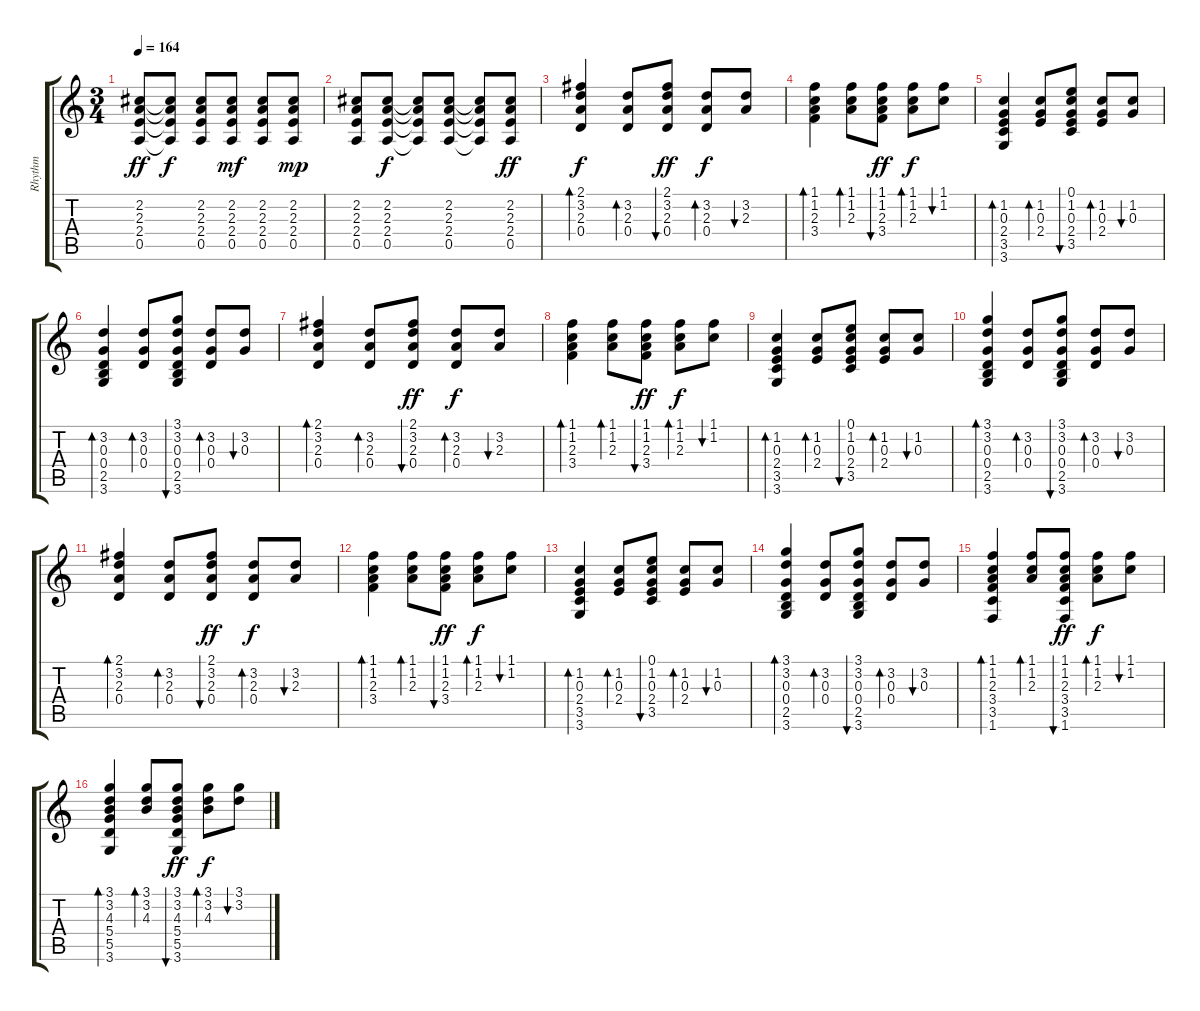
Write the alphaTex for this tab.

\track ("Rhythm" "Rhythm") {instrument electricguitarjazz}
\staff {score tabs}
\tuning (E4 B3 G3 D3 A2 E2) {hide}
\ts (3 4)
\tempo 164
\clef g2
\ks c
(2.2 2.3 2.4 0.5).8{dy ff} (2.2{t} 2.3{t} 2.4{t} 0.5{t}).8{dy f} (2.2 2.3 2.4 0.5).8 (2.2 2.3 2.4 0.5).8{dy mf} (2.2 2.3 2.4 0.5).8 (2.2 2.3 2.4 0.5).8{dy mp} |
(2.2 2.3 2.4 0.5).8 (2.2 2.3 2.4 0.5).8{dy f} (2.2{t} 2.3{t} 2.4{t} 0.5{t}).8 (2.2 2.3 2.4 0.5).8 (2.2{t} 2.3{t} 2.4{t} 0.5{t}).8 (2.2 2.3 2.4 0.5).8{dy ff} |
(2.1 3.2 2.3 0.4).4{bd 60 dy f} (3.2 2.3 0.4).8{bd 30} (2.1 3.2 2.3 0.4).8{bu 60 dy ff} (3.2 2.3 0.4).8{bd 30 dy f} (3.2 2.3).8{bu 60} |
(1.1 1.2 2.3 3.4).4{bd 60} (1.1 1.2 2.3).8{bd 30} (1.1 1.2 2.3 3.4).8{bu 60 dy ff} (1.1 1.2 2.3).8{bd 30 dy f} (1.1 1.2).8{bu 60} |
(1.2 0.3 2.4 3.5 3.6).4{bd 60} (1.2 0.3 2.4).8{bd 30} (0.1 1.2 0.3 2.4 3.5).8{bu 60} (1.2 0.3 2.4).8{bd 30} (1.2 0.3).8{bu 60} |
(3.2 0.3 0.4 2.5 3.6).4{bd 60} (3.2 0.3 0.4).8{bd 30} (3.1 3.2 0.3 0.4 2.5 3.6).8{bu 60} (3.2 0.3 0.4).8{bd 30} (3.2 0.3).8{bu 60} |
(2.1 3.2 2.3 0.4).4{bd 60} (3.2 2.3 0.4).8{bd 30} (2.1 3.2 2.3 0.4).8{bu 60 dy ff} (3.2 2.3 0.4).8{bd 30 dy f} (3.2 2.3).8{bu 60} |
(1.1 1.2 2.3 3.4).4{bd 60} (1.1 1.2 2.3).8{bd 30} (1.1 1.2 2.3 3.4).8{bu 60 dy ff} (1.1 1.2 2.3).8{bd 30 dy f} (1.1 1.2).8{bu 60} |
(1.2 0.3 2.4 3.5 3.6).4{bd 60} (1.2 0.3 2.4).8{bd 30} (0.1 1.2 0.3 2.4 3.5).8{bu 60} (1.2 0.3 2.4).8{bd 30} (1.2 0.3).8{bu 60} |
(3.1 3.2 0.3 0.4 2.5 3.6).4{bd 60} (3.2 0.3 0.4).8{bd 30} (3.1 3.2 0.3 0.4 2.5 3.6).8{bu 60} (3.2 0.3 0.4).8{bd 30} (3.2 0.3).8{bu 60} |
(2.1 3.2 2.3 0.4).4{bd 60} (3.2 2.3 0.4).8{bd 30} (2.1 3.2 2.3 0.4).8{bu 60 dy ff} (3.2 2.3 0.4).8{bd 30 dy f} (3.2 2.3).8{bu 60} |
(1.1 1.2 2.3 3.4).4{bd 60} (1.1 1.2 2.3).8{bd 30} (1.1 1.2 2.3 3.4).8{bu 60 dy ff} (1.1 1.2 2.3).8{bd 30 dy f} (1.1 1.2).8{bu 60} |
(1.2 0.3 2.4 3.5 3.6).4{bd 60} (1.2 0.3 2.4).8{bd 30} (0.1 1.2 0.3 2.4 3.5).8{bu 60} (1.2 0.3 2.4).8{bd 30} (1.2 0.3).8{bu 60} |
(3.1 3.2 0.3 0.4 2.5 3.6).4{bd 60} (3.2 0.3 0.4).8{bd 30} (3.1 3.2 0.3 0.4 2.5 3.6).8{bu 60} (3.2 0.3 0.4).8{bd 30} (3.2 0.3).8{bu 60} |
(1.1 1.2 2.3 3.4 3.5 1.6).4{bd 60} (1.1 1.2 2.3).8{bd 30} (1.1 1.2 2.3 3.4 3.5 1.6).8{bu 60 dy ff} (1.1 1.2 2.3).8{bd 30 dy f} (1.1 1.2).8{bu 60} |
(3.1 3.2 4.3 5.4 5.5 3.6).4{bd 60} (3.1 3.2 4.3).8{bd 30} (3.1 3.2 4.3 5.4 5.5 3.6).8{bu 60 dy ff} (3.1 3.2 4.3).8{bd 30 dy f} (3.1 3.2).8{bu 60}
